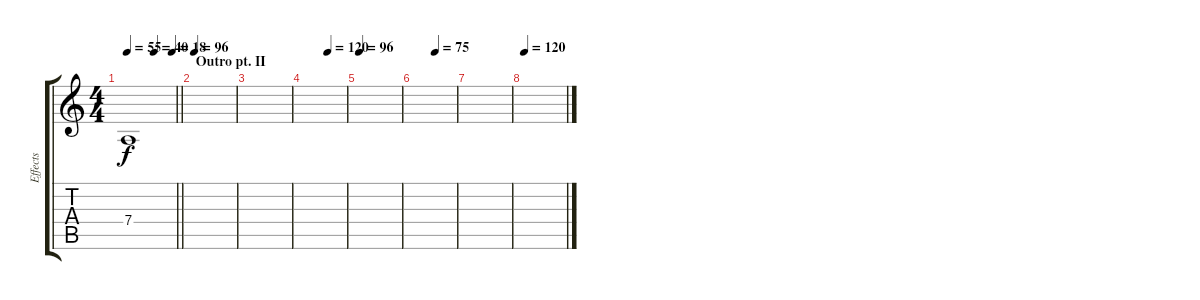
\track ("Effects" "Effects") {instrument applause}
\staff {score tabs}
\tuning (E4 B3 G3 D3 A2 E2) {hide}
\ts (4 4)
\tempo 55
\tempo (40 0.5625)
\tempo (18 0.9375)
\clef g2
\barLineRight lightlight
\ks c
7.4{t}.1{dy f} |
\section ("" "Outro pt. II")
\tempo 96
|
|
\tempo (120 0.5625)
|
\tempo 96
|
\tempo (75 0.5)
|
|
\tempo 120
